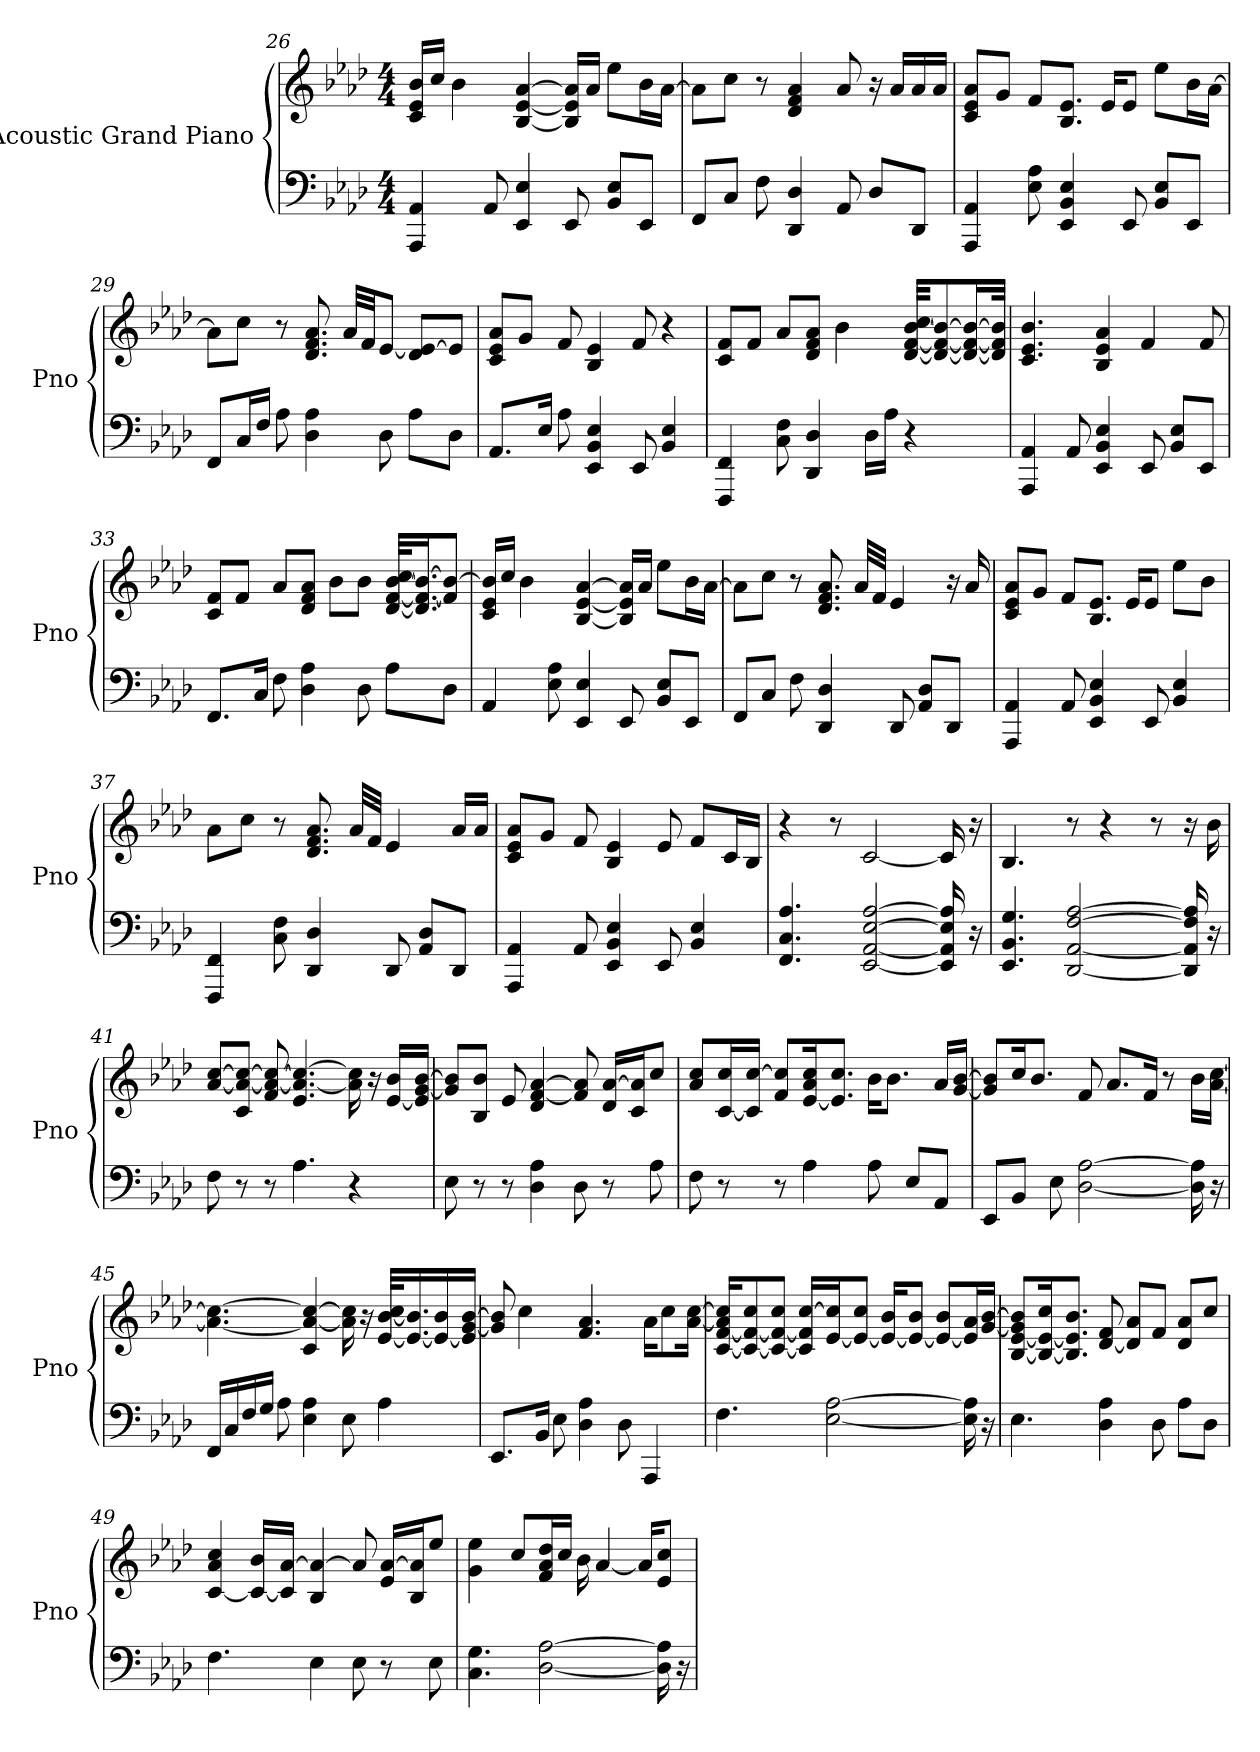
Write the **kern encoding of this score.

**kern	**kern
*part1	*part1
*staff2	*staff1
*I"Acoustic Grand Piano	*
*I'Pno	*
*clefF4	*clefG2
*k[b-e-a-d-]	*k[b-e-a-d-]
*M4/4	*M4/4
=26	=26
4AA- 4AAA-	16e- 16c 16b-LL
.	16ccJJ
.	4b-
8AA-	.
4E- 4EE-	[4B- [4a- [4e-
8EE-	16B-] 16a-] 16e-]LL
.	16a-JJ
8E- 8BB-L	8ee-L
8EE-J	16b-L
.	[16a-JJ
=27	=27
8FFL	8a-L]
8CJ	8ccJ
8F	8r
4D- 4DD-	4f 4d- 4a-
8AA-	8a-
8D-L	16r
.	16a-LL
8DD-J	16a-
.	16a-JJ
=28	=28
4AA- 4AAA-	8e- 8c 8a-L
.	8gJ
8E- 8A-	8fL
4EE- 4BB- 4E-	8.B- 8.e-J
.	16e-KL
8EE-	8e-J
8BB- 8E-L	8ee-L
8EE-J	16b-L
.	[16a-JJ
=29	=29
8FFL	8a-L]
16CL	8ccJ
16FJJ	.
8A-	8r
4A- 4D-	8.d- 8.a- 8.f
.	32a-LLL
.	32fJJ
8D-	[8e-J
8A-L	8d- 8e-_L
8D-J	8e-J]
=30	=30
8.AA-L	8c 8e- 8a-L
.	8gJ
16E-Jk	.
8A-	8f
4E- 4BB- 4EE-	4e- 4B-
8EE-	8f
4BB- 4E-	4r
=31	=31
4FFF 4FF	8f 8cL
.	8fJ
8C 8F	8a-L
4DD- 4D-	8f 8a- 8d-J
.	4b-
16D-LL	.
16A-JJ	.
4r	[32f [32b- [32d- 32ccKKL
.	8f_ 8b-_ 8d-_
.	16f_ 16b-_ 16d-_L
.	32f] 32b-] 32d-]JJk
=32	=32
4AAA- 4AA-	4.c 4.e- 4.b-
8AA-	.
4EE- 4E- 4BB-	4B- 4e- 4a-
8EE-	4f
8E- 8BB-L	.
8EE-J	8f
=33	=33
8.FFL	8f 8cL
.	8fJ
16CJk	.
8F	8a-L
4D- 4A-	8f 8a- 8d-J
.	8b-L
8D-	8b-J
8A-L	[32f [32b- 32cc [32d-KLL
.	16.f_ 16.b-_ 16.d-]J
8D-J	8f] 8b-_J
=34	=34
4AA-	16c 16e- 16b-]LL
.	16ccJJ
.	4b-
8E- 8A-	.
4EE- 4E-	[4B- [4e- [4a-
8EE-	16B-] 16e-] 16a-]LL
.	16a-JJ
8BB- 8E-L	8ee-L
8EE-J	16b-L
.	[16a-JJ
=35	=35
8FFL	8a-L]
8CJ	8ccJ
8F	8r
4D- 4DD-	8.f 8.a- 8.d-
.	32a-LLL
.	32fJJJ
8DD-	4e-
8D- 8AA-L	.
8DD-J	16r
.	16a-
=36	=36
4AA- 4AAA-	8c 8a- 8e-L
.	8gJ
8AA-	8fL
4E- 4BB- 4EE-	8.B- 8.e-J
.	16e-KL
8EE-	8e-J
4BB- 4E-	8ee-L
.	8b-J
=37	=37
4FF 4FFF	8a-L
.	8ccJ
8F 8C	8r
4DD- 4D-	8.d- 8.a- 8.f
.	32a-LLL
.	32fJJJ
8DD-	4e-
8AA- 8D-L	.
8DD-J	16a-LL
.	16a-JJ
=38	=38
4AA- 4AAA-	8c 8e- 8a-L
.	8gJ
8AA-	8f
4EE- 4BB- 4E-	4e- 4B-
8EE-	8e-
4BB- 4E-	8fL
.	16cL
.	16B-JJ
=39	=39
4.A- 4.FF 4.C	4r
.	8r
[2AA- [2E- [2EE- [2A-	[2c
16AA-] 16E-] 16EE-] 16A-]	16c]
16r	16r
=40	=40
4.BB- 4.EE- 4.G	4.B-
[2DD- [2F [2AA- [2A-	8r
.	4r
.	8r
16DD-] 16F] 16AA-] 16A-]	16r
16r	16b-
=41	=41
8F	[8a- [8ccL
8r	8c 8a-_ 8cc_J
8r	8f 8a-_ 8cc_
4.A-	4.e- 4.a-_ 4.cc_
4r	16a-] 16cc]
.	16r
.	16b- [16e-LL
.	[16b- [16g 16e-]JJ
=42	=42
8E-	8b-] 8g]L
8r	8b- 8B-J
8r	8e-
4A- 4D-	[4a- [4f 4d-
8D-	8a-] 8f]
8r	[16a- 16d-LL
.	16c 16a-]J
8A-	8ccJ
=43	=43
8F	8a- 8ccL
8r	16cc [16cL
.	[16cc 16c]JJ
8r	8f 8cc]L
4A-	16a- 16cc [16e-k
.	8.cc 8.e-]J
8A-	16b-KL
.	8.b-J
8E-L	.
8AA-J	16a-LL
.	[16g [16b-JJ
=44	=44
8EE-L	8g] 8b-]L
8BB-J	16ccK
.	8.b-J
8E-	.
[2D- [2A-	8f
.	8.a-L
.	16fJk
.	8r
16D-] 16A-]	16b-LL
16r	[16cc [16a-JJ
=45	=45
16FFLL	4.cc_ 4.a-_
16C	.
16F	.
16GJJ	.
8A-	.
4E- 4A-	4c 4cc_ 4a-_
8E-	16cc] 16a-]
.	16r
4A-	[32b- 32cc [32e-KLL
.	16.b-] 16.e-_
.	16b- 16e-_
.	[16b- [16g 16e-]JJ
=46	=46
8.EE-L	8b-] 8g]
.	4cc
16BB-Jk	.
8E-	.
4A- 4D-	4.a- 4.f
8D-	.
4AAA-	16a-KL
.	8cc
.	[16cc [16a-Jk
=47	=47
4.F	[16c [16f 16cc] 16a-]KL
.	8cc 8c_ 8f_
.	8cc 8c_ 8f_J
.	[16cc 16c] 16f]LL
[2E- [2A-	[16e- 16cc]J
.	8cc 8e-_J
.	16b- 16e-_KL
.	8b- 8e-_J
.	8b- 8e-_L
16E-] 16A-]	16a- 16e-]L
16r	[16b- [16gJJ
=48	=48
4.E-	[8B- [8e- 8b-] 8g]L
.	16cc 16B-_ 16e-_K
.	8.b- 8.B-] 8.e-]J
4D- 4A-	8f [8d-
.	8a- 8d-]L
8D-	8fJ
8A-L	8a- 8d-L
8D-J	8ccJ
=49	=49
4.F	4a- [4c 4cc
.	16b- 16c_LL
.	[16a- 16c]JJ
4E-	4B- 4a-_
8E-	8a-]
8r	16e- [16a-LL
.	16B- 16a-]J
8E-	8ee-J
=50	=50
4.C 4.G	4ee- 4g
.	8ccL
[2D- [2A-	16dd- 16a- 16fL
.	16ccJJ
.	16b-
.	[4a-
.	16a-KL]
16D-] 16A-]	8cc 8e-J
16r	.
=	=
*-	*-
